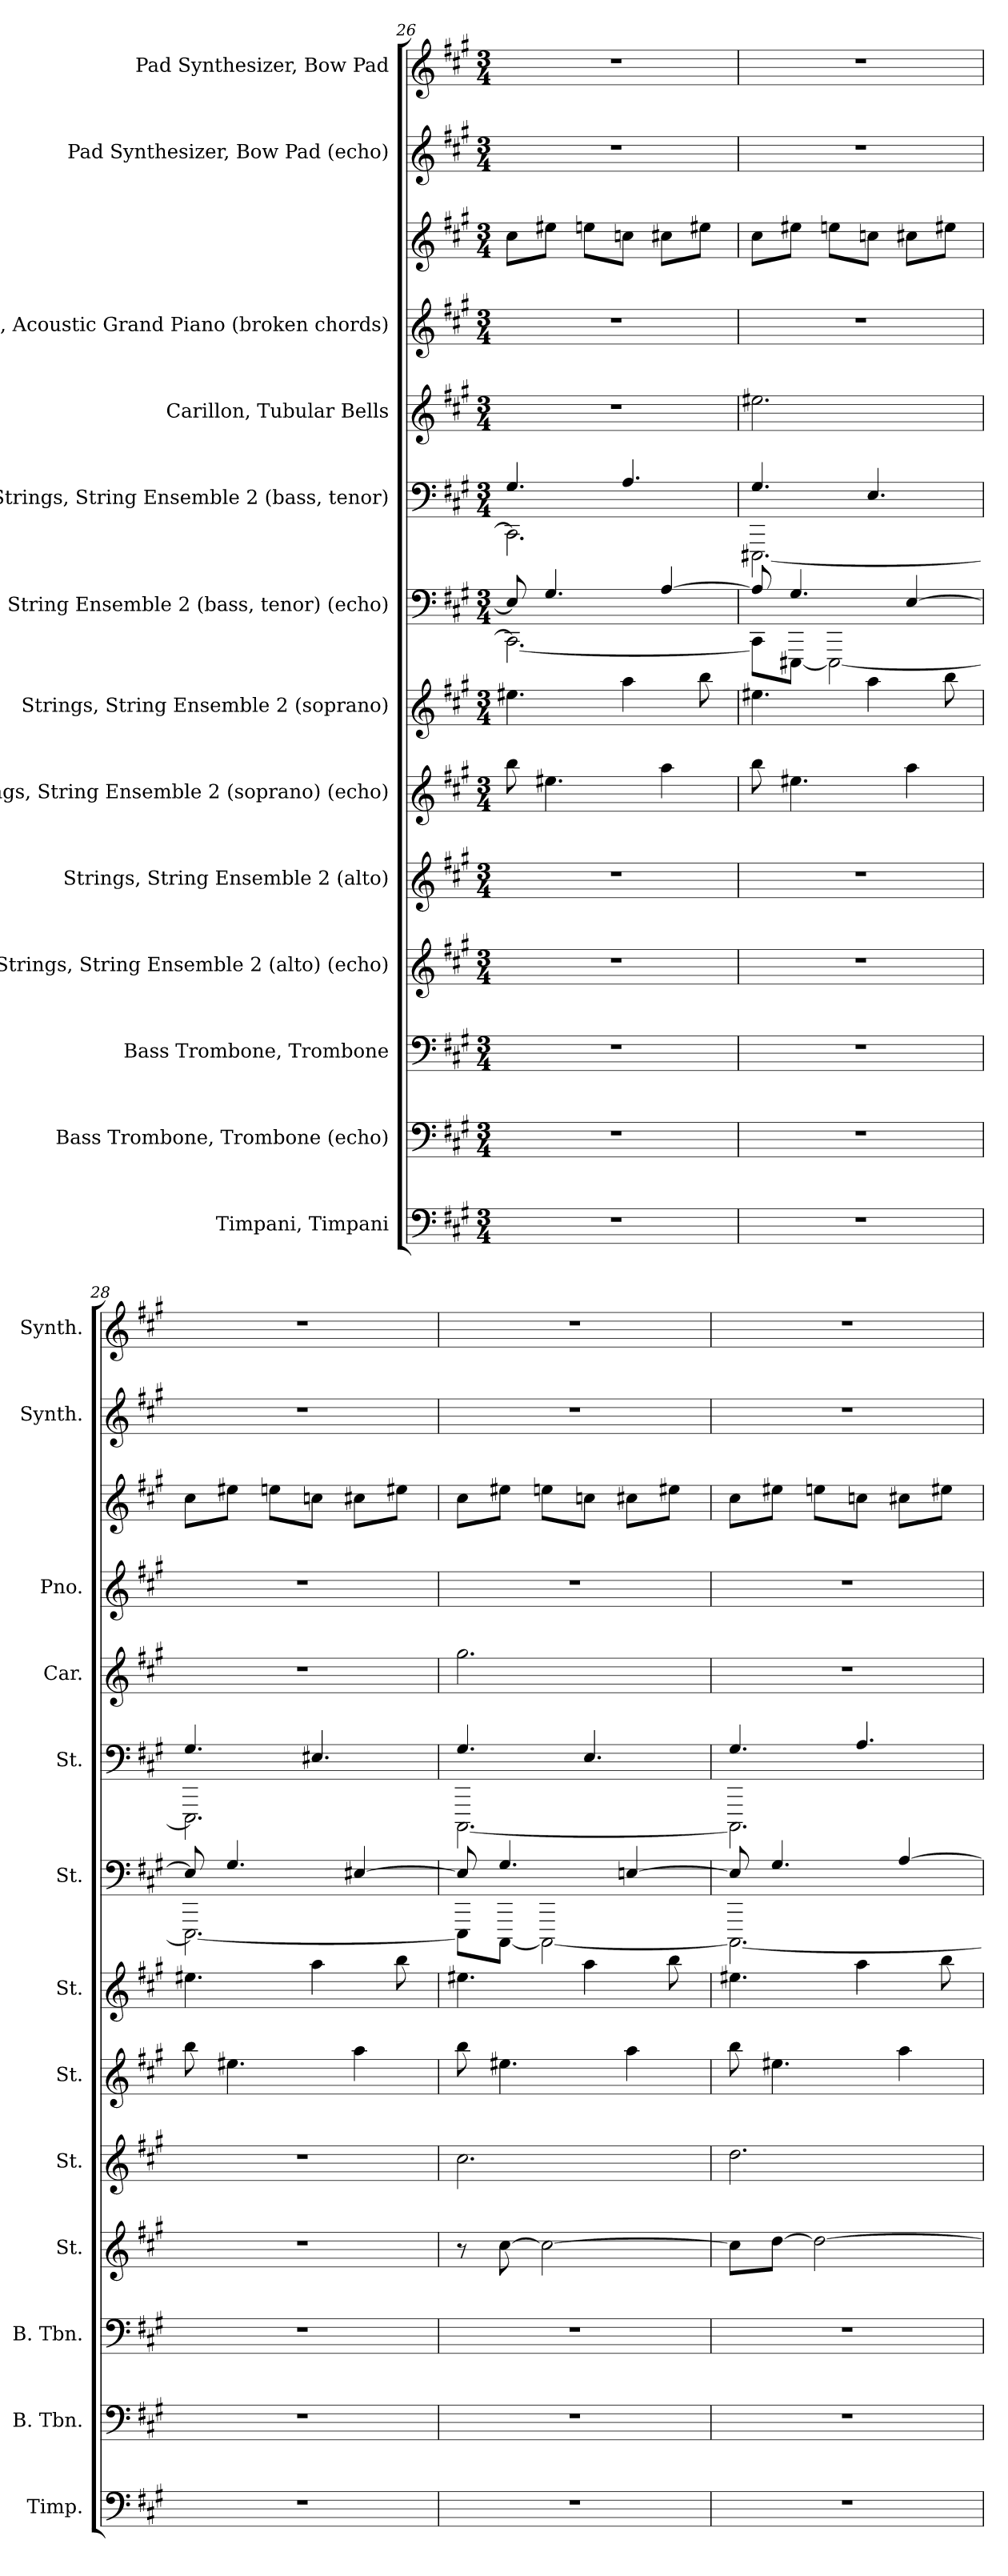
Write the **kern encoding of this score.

**kern	**kern	**kern	**kern	**kern	**kern	**kern	**kern	**kern	**kern	**kern	**kern	**kern	**kern
*part13	*part12	*part11	*part10	*part9	*part8	*part7	*part6	*part5	*part4	*part3	*part3	*part2	*part1
*staff14	*staff13	*staff12	*staff11	*staff10	*staff9	*staff8	*staff7	*staff6	*staff5	*staff4	*staff3	*staff2	*staff1
*I"Timpani, Timpani	*I"Bass Trombone, Trombone (echo)	*I"Bass Trombone, Trombone	*I"Strings, String Ensemble 2 (alto) (echo)	*I"Strings, String Ensemble 2 (alto)	*I"Strings, String Ensemble 2 (soprano) (echo)	*I"Strings, String Ensemble 2 (soprano)	*I"Strings, String Ensemble 2 (bass, tenor) (echo)	*I"Strings, String Ensemble 2 (bass, tenor)	*I"Carillon, Tubular Bells	*I"Piano, Acoustic Grand Piano (broken chords)	*	*I"Pad Synthesizer, Bow Pad (echo)	*I"Pad Synthesizer, Bow Pad
*I'Timp.	*I'B. Tbn.	*I'B. Tbn.	*I'St.	*I'St.	*I'St.	*I'St.	*I'St.	*I'St.	*I'Car.	*I'Pno.	*	*I'Synth.	*I'Synth.
*clefF4	*clefF4	*clefF4	*clefG2	*clefG2	*clefG2	*clefG2	*clefF4	*clefF4	*clefG2	*clefG2	*clefG2	*clefG2	*clefG2
*k[f#c#g#]	*k[f#c#g#]	*k[f#c#g#]	*k[f#c#g#]	*k[f#c#g#]	*k[f#c#g#]	*k[f#c#g#]	*k[f#c#g#]	*k[f#c#g#]	*k[f#c#g#]	*k[f#c#g#]	*k[f#c#g#]	*k[f#c#g#]	*k[f#c#g#]
*M3/4	*M3/4	*M3/4	*M3/4	*M3/4	*M3/4	*M3/4	*M3/4	*M3/4	*M3/4	*M3/4	*M3/4	*M3/4	*M3/4
=26	=26	=26	=26	=26	=26	=26	=26	=26	=26	=26	=26	=26	=26
*	*	*	*	*	*	*	*^	*^	*	*	*	*	*
2.r	2.r	2.r	2.r	2.r	8bb\	4.ee#X\	8E/]	2.CC#\_	4.G#/	2.CC#\]	2.r	2.r	8cc#\L	2.r	2.r
.	.	.	.	.	4.ee#X\	.	4.G#/	.	.	.	.	.	8ee#X\J	.	.
.	.	.	.	.	.	.	.	.	.	.	.	.	8een\L	.	.
.	.	.	.	.	.	4aa\	.	.	4.A/	.	.	.	8ccn\J	.	.
.	.	.	.	.	4aa\	.	[4A/	.	.	.	.	.	8cc#X\L	.	.
.	.	.	.	.	.	8bb\	.	.	.	.	.	.	8ee#X\J	.	.
!!LO:PB:g=z
=27	=27	=27	=27	=27	=27	=27	=27	=27	=27	=27	=27	=27	=27	=27	=27
2.r	2.r	2.r	2.r	2.r	8bb\	4.ee#X\	8A/]	8CC#\L]	4.G#/	[2.EEE#X\	2.ee#X\	2.r	8cc#\L	2.r	2.r
.	.	.	.	.	4.ee#X\	.	4.G#/	[8EEE#X\J	.	.	.	.	8ee#X\J	.	.
.	.	.	.	.	.	.	.	2EEE#\_	.	.	.	.	8een\L	.	.
.	.	.	.	.	.	4aa\	.	.	4.E/	.	.	.	8ccn\J	.	.
.	.	.	.	.	4aa\	.	[4E/	.	.	.	.	.	8cc#X\L	.	.
.	.	.	.	.	.	8bb\	.	.	.	.	.	.	8ee#X\J	.	.
=28	=28	=28	=28	=28	=28	=28	=28	=28	=28	=28	=28	=28	=28	=28	=28
2.r	2.r	2.r	2.r	2.r	8bb\	4.ee#X\	8E/]	2.EEE#\_	4.G#/	2.EEE#\]	2.r	2.r	8cc#\L	2.r	2.r
.	.	.	.	.	4.ee#X\	.	4.G#/	.	.	.	.	.	8ee#X\J	.	.
.	.	.	.	.	.	.	.	.	.	.	.	.	8een\L	.	.
.	.	.	.	.	.	4aa\	.	.	4.E#X/	.	.	.	8ccn\J	.	.
.	.	.	.	.	4aa\	.	[4E#X/	.	.	.	.	.	8cc#X\L	.	.
.	.	.	.	.	.	8bb\	.	.	.	.	.	.	8ee#X\J	.	.
=29	=29	=29	=29	=29	=29	=29	=29	=29	=29	=29	=29	=29	=29	=29	=29
2.r	2.r	2.r	8r	2.cc#\	8bb\	4.ee#X\	8E#/]	8EEE#\L]	4.G#/	[2.CCC#\	2.gg#\	2.r	8cc#\L	2.r	2.r
.	.	.	[8cc#\	.	4.ee#X\	.	4.G#/	[8CCC#\J	.	.	.	.	8ee#X\J	.	.
.	.	.	2cc#\_	.	.	.	.	2CCC#\_	.	.	.	.	8een\L	.	.
.	.	.	.	.	.	4aa\	.	.	4.E/	.	.	.	8ccn\J	.	.
.	.	.	.	.	4aa\	.	[4En/	.	.	.	.	.	8cc#X\L	.	.
.	.	.	.	.	.	8bb\	.	.	.	.	.	.	8ee#X\J	.	.
!!LO:PB:g=z
=30	=30	=30	=30	=30	=30	=30	=30	=30	=30	=30	=30	=30	=30	=30	=30
2.r	2.r	2.r	8cc#\L]	2.dd\	8bb\	4.ee#X\	8E/]	2.CCC#\_	4.G#/	2.CCC#\]	2.r	2.r	8cc#\L	2.r	2.r
.	.	.	[8dd\J	.	4.ee#X\	.	4.G#/	.	.	.	.	.	8ee#X\J	.	.
.	.	.	2dd\_	.	.	.	.	.	.	.	.	.	8een\L	.	.
.	.	.	.	.	.	4aa\	.	.	4.A/	.	.	.	8ccn\J	.	.
.	.	.	.	.	4aa\	.	[4A/	.	.	.	.	.	8cc#X\L	.	.
.	.	.	.	.	.	8bb\	.	.	.	.	.	.	8ee#X\J	.	.
*	*	*	*	*	*	*	*v	*v	*	*	*	*	*	*	*
*	*	*	*	*	*	*	*	*v	*v	*	*	*	*	*
=	=	=	=	=	=	=	=	=	=	=	=	=	=
*-	*-	*-	*-	*-	*-	*-	*-	*-	*-	*-	*-	*-	*-
